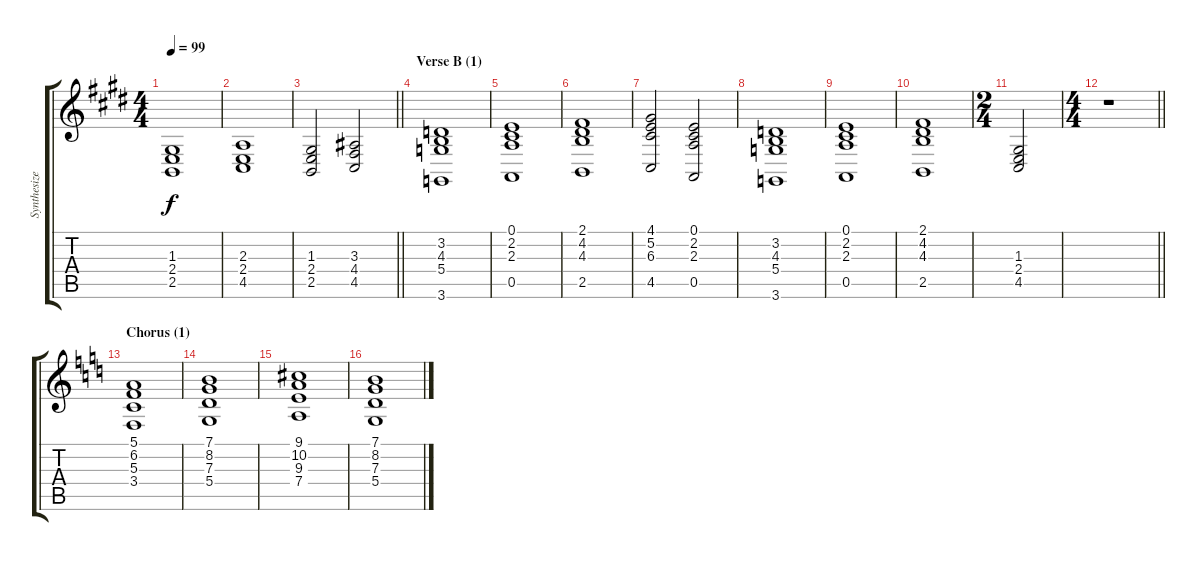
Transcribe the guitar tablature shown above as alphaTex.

\track ("Synthesizer II" "Synthesize") {instrument synthstrings1}
\staff {score tabs}
\tuning (E4 B3 G3 D3 A2 E2) {hide}
\ts (4 4)
\tempo 99
\clef g2
\ks c#minor
(1.3 2.4 2.5).1{dy f} |
(2.3 2.4 4.5).1 |
\barLineRight lightlight
(1.3 2.4 2.5).2 (3.3 4.4 4.5).2 |
\section ("" "Verse B (1)")
(3.2 4.3 5.4 3.6).1 |
(0.1 2.2 2.3 0.5).1 |
(2.1 4.2 4.3 2.5).1 |
(4.1 5.2 6.3 4.5).2 (0.1 2.2 2.3 0.5).2 |
(3.2 4.3 5.4 3.6).1 |
(0.1 2.2 2.3 0.5).1 |
(2.1 4.2 4.3 2.5).1 |
\ts (2 4)
(1.3 2.4 4.5).2 |
\ts (4 4)
\barLineRight lightlight
r.1 |
\section ("" "Chorus (1)")
\ks c
(5.1 6.2 5.3 3.4).1 |
(7.1 8.2 7.3 5.4).1 |
(9.1 10.2 9.3 7.4).1 |
(7.1 8.2 7.3 5.4).1
